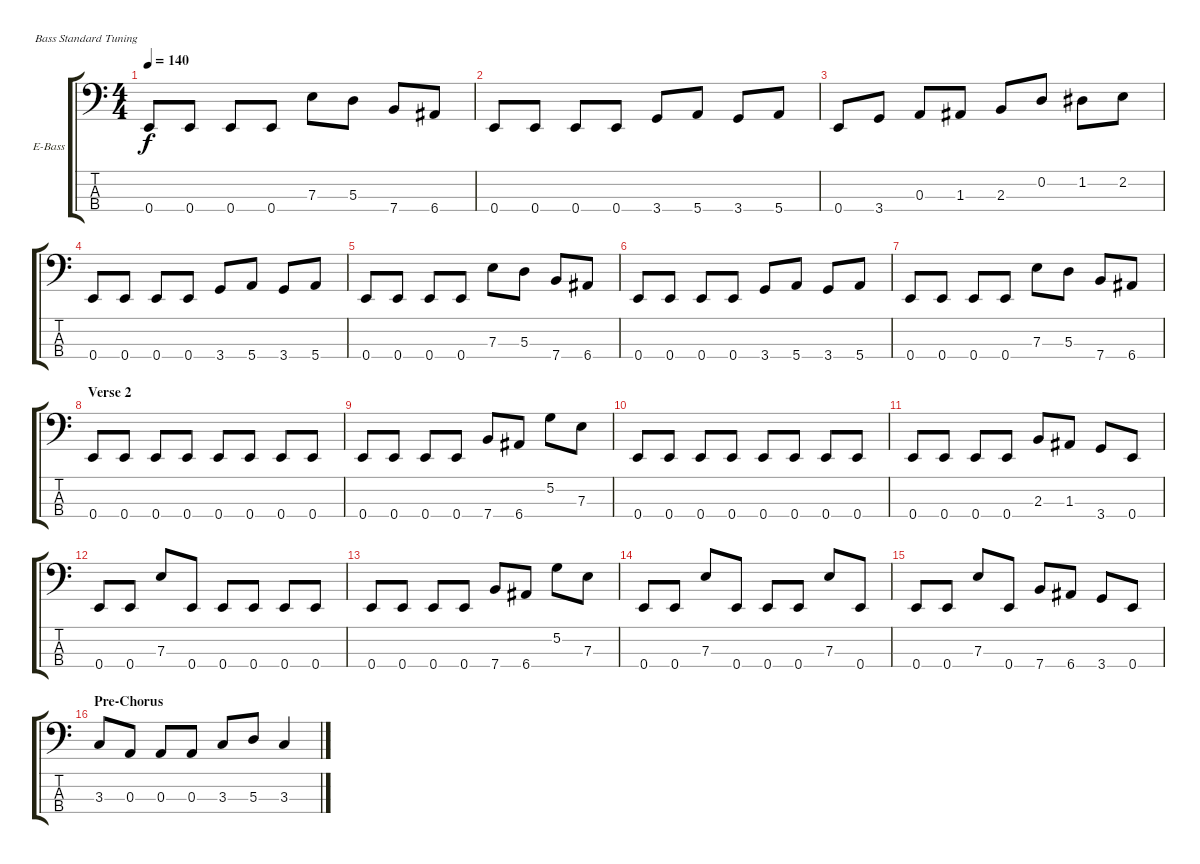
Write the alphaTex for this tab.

\defaultSystemsLayout 4
\bracketExtendMode groupsimilarinstruments
\firstSystemTrackNameOrientation horizontal
\otherSystemsTrackNameOrientation horizontal
\track ("Bass Guitar" "E-Bass") {instrument electricbasspick}
\staff {score tabs}
\tuning (G2 D2 A1 E1)
\ts (4 4)
\tempo 140
\clef f4
\scale
0.333333
\ks c
0.4.8{dy f} 0.4.8 0.4.8 0.4.8 7.3.8 5.3.8 7.4.8 6.4.8 |
\scale
0.333333 0.4.8 0.4.8 0.4.8 0.4.8 3.4.8 5.4.8 3.4.8 5.4.8 |
\scale
0.333333 0.4.8 3.4.8 0.3.8 1.3.8 2.3.8 0.2.8 1.2.8 2.2.8 |
\scale
0.333333 0.4.8 0.4.8 0.4.8 0.4.8 3.4.8 5.4.8 3.4.8 5.4.8 |
\scale
0.333333 0.4.8 0.4.8 0.4.8 0.4.8 7.3.8 5.3.8 7.4.8 6.4.8 |
\scale
0.333333 0.4.8 0.4.8 0.4.8 0.4.8 3.4.8 5.4.8 3.4.8 5.4.8 |
\scale
0.333333 0.4.8 0.4.8 0.4.8 0.4.8 7.3.8 5.3.8 7.4.8 6.4.8 |
\section ("" "Verse 2")
\scale
0.333333 0.4.8 0.4.8 0.4.8 0.4.8 0.4.8 0.4.8 0.4.8 0.4.8 |
\scale
0.333333 0.4.8 0.4.8 0.4.8 0.4.8 7.4.8 6.4.8 5.2.8 7.3.8 |
\scale
0.333333 0.4.8 0.4.8 0.4.8 0.4.8 0.4.8 0.4.8 0.4.8 0.4.8 |
\scale
0.333333 0.4.8 0.4.8 0.4.8 0.4.8 2.3.8 1.3.8 3.4.8 0.4.8 |
\scale
0.333333 0.4.8 0.4.8 7.3.8 0.4.8 0.4.8 0.4.8 0.4.8 0.4.8 |
\scale
0.333333 0.4.8 0.4.8 0.4.8 0.4.8 7.4.8 6.4.8 5.2.8 7.3.8 |
\scale
0.333333 0.4.8 0.4.8 7.3.8 0.4.8 0.4.8 0.4.8 7.3.8 0.4.8 |
\scale
0.333333 0.4.8 0.4.8 7.3.8 0.4.8 7.4.8 6.4.8 3.4.8 0.4.8 |
\section ("" "Pre-Chorus")
\scale
0.333333 3.3.8 0.3.8 0.3.8 0.3.8 3.3.8 5.3.8 3.3.4
